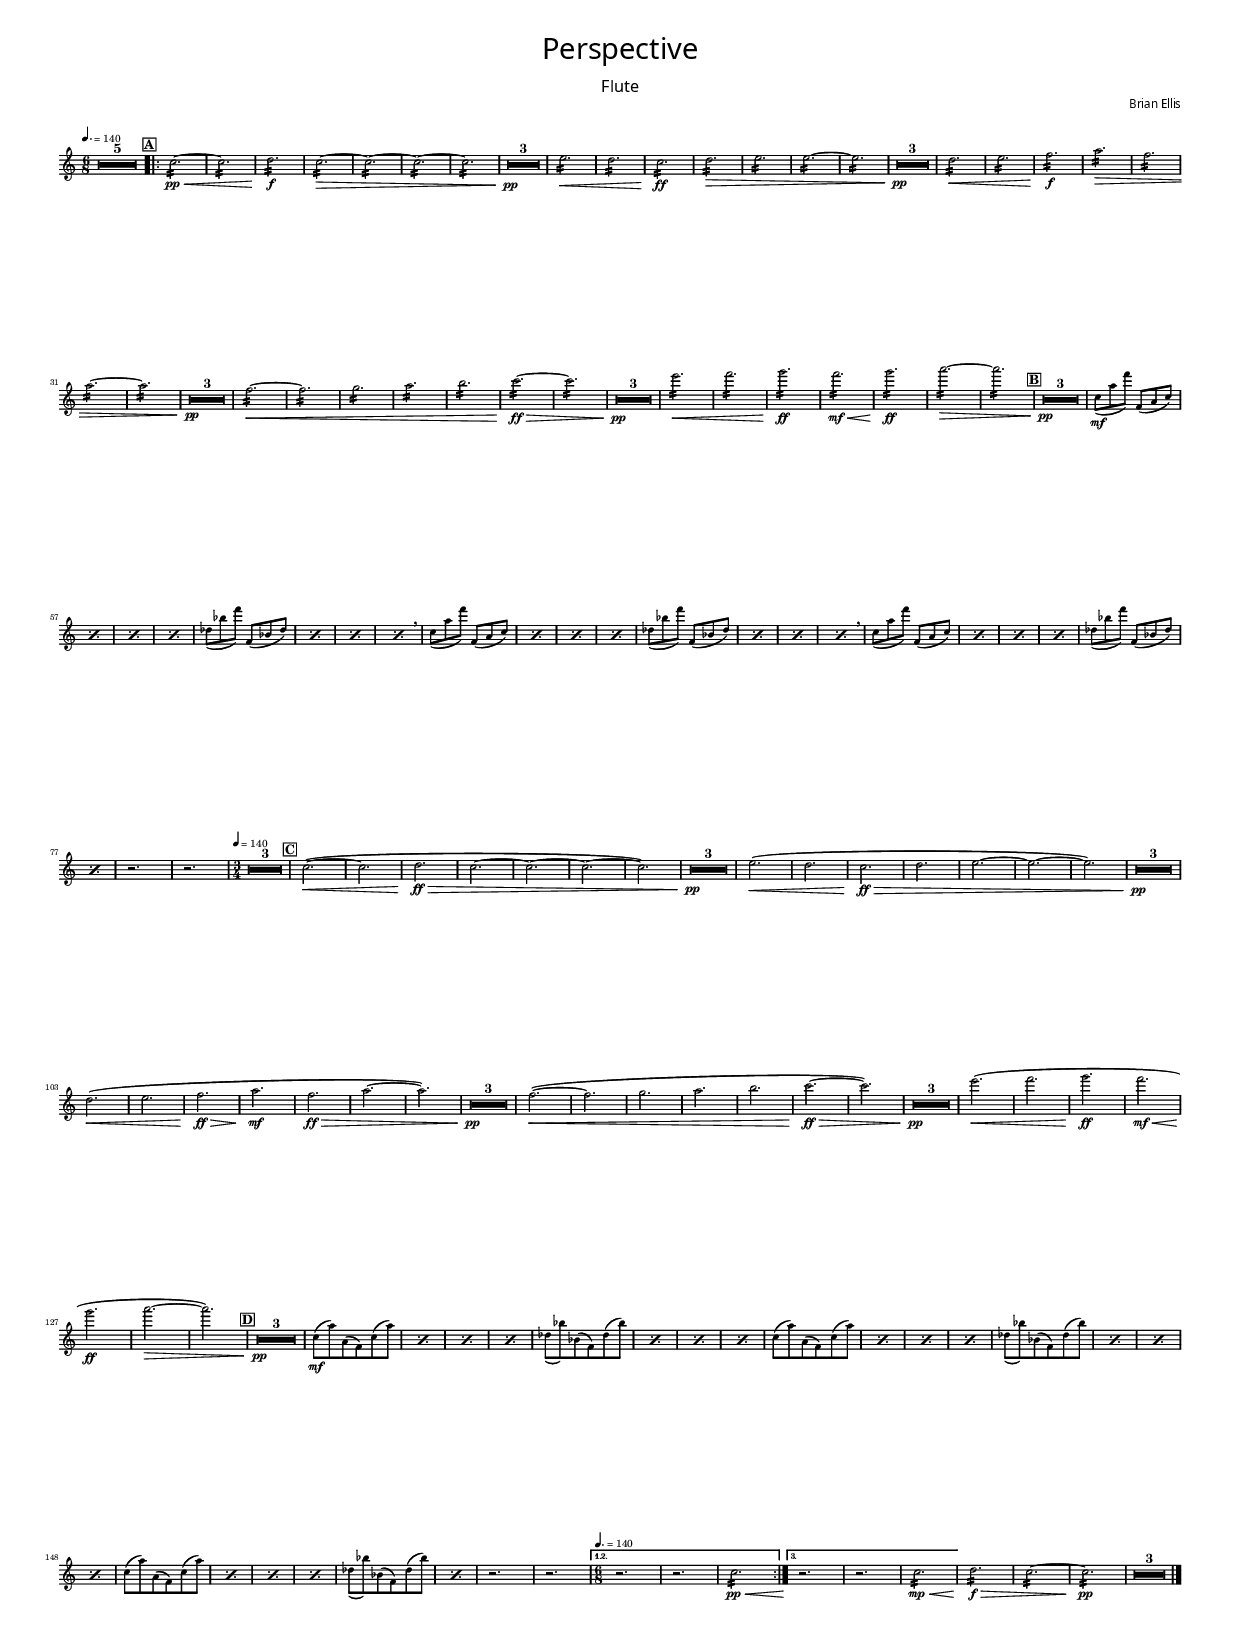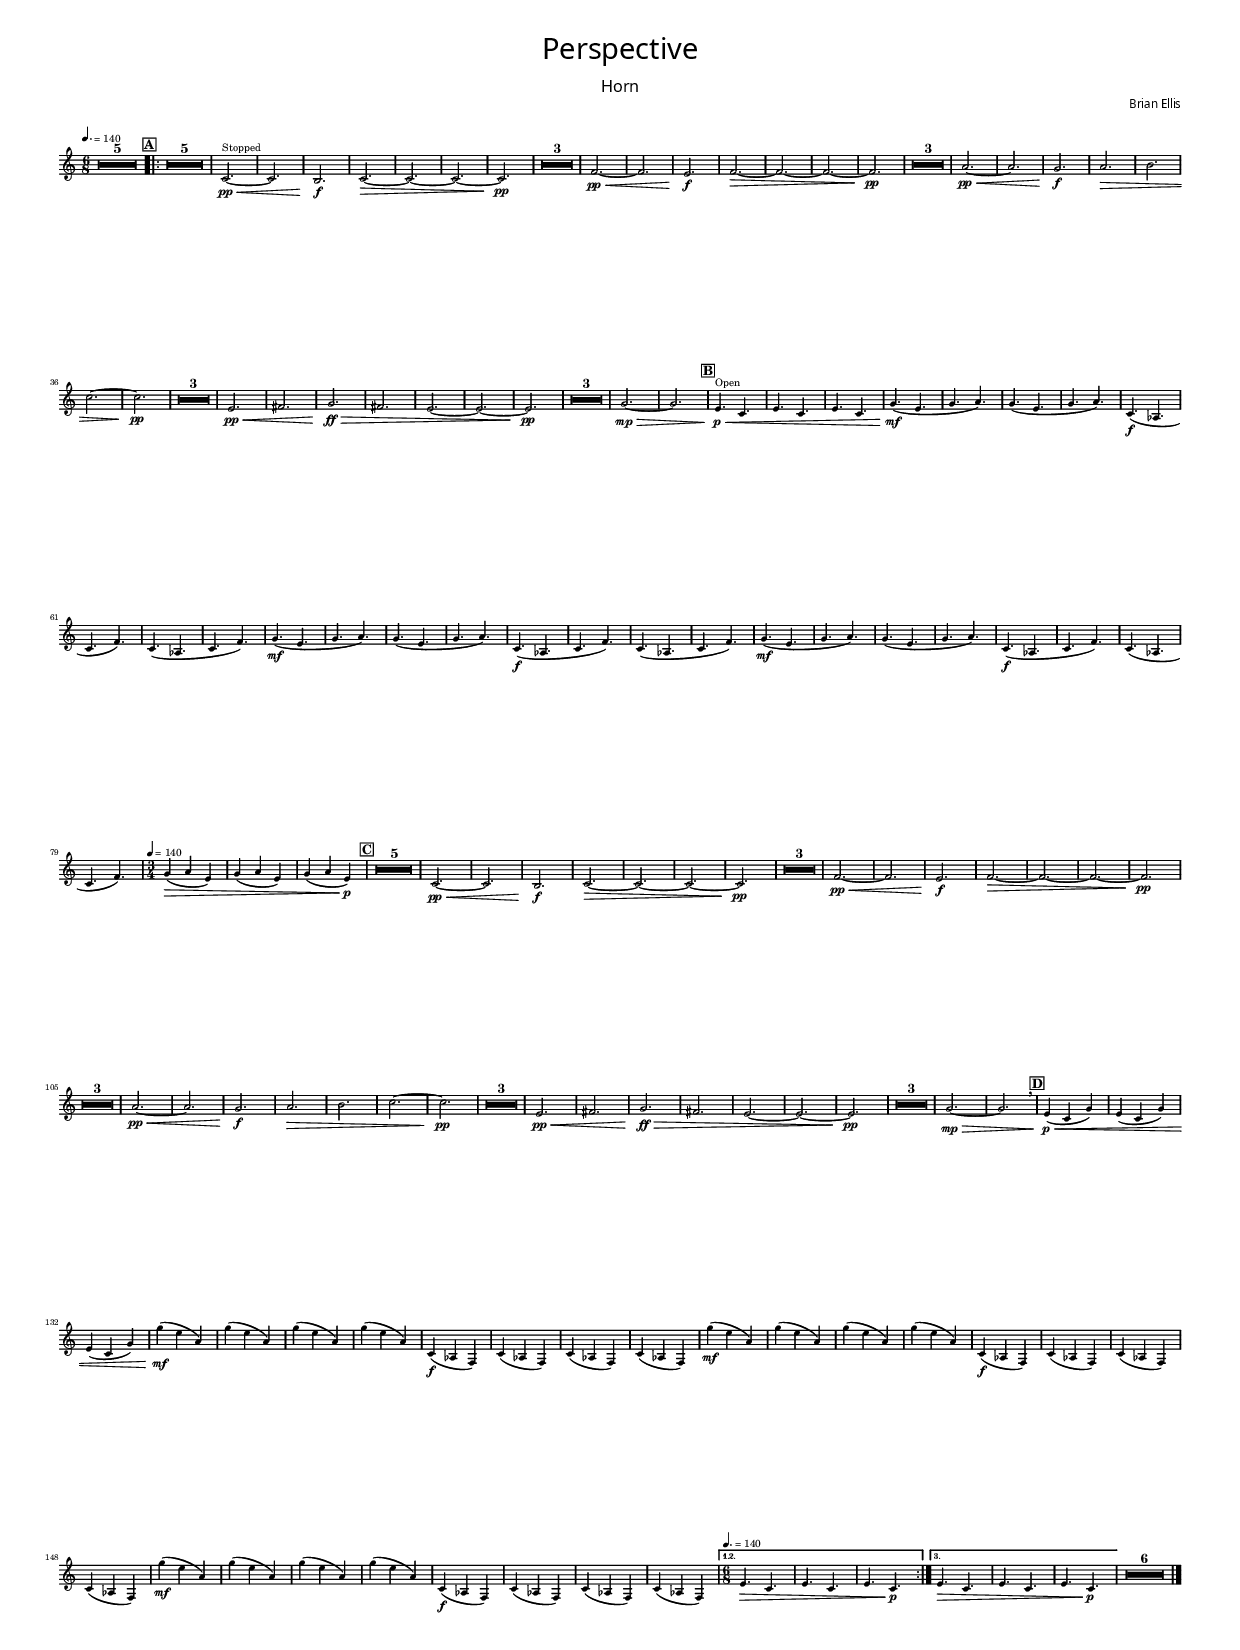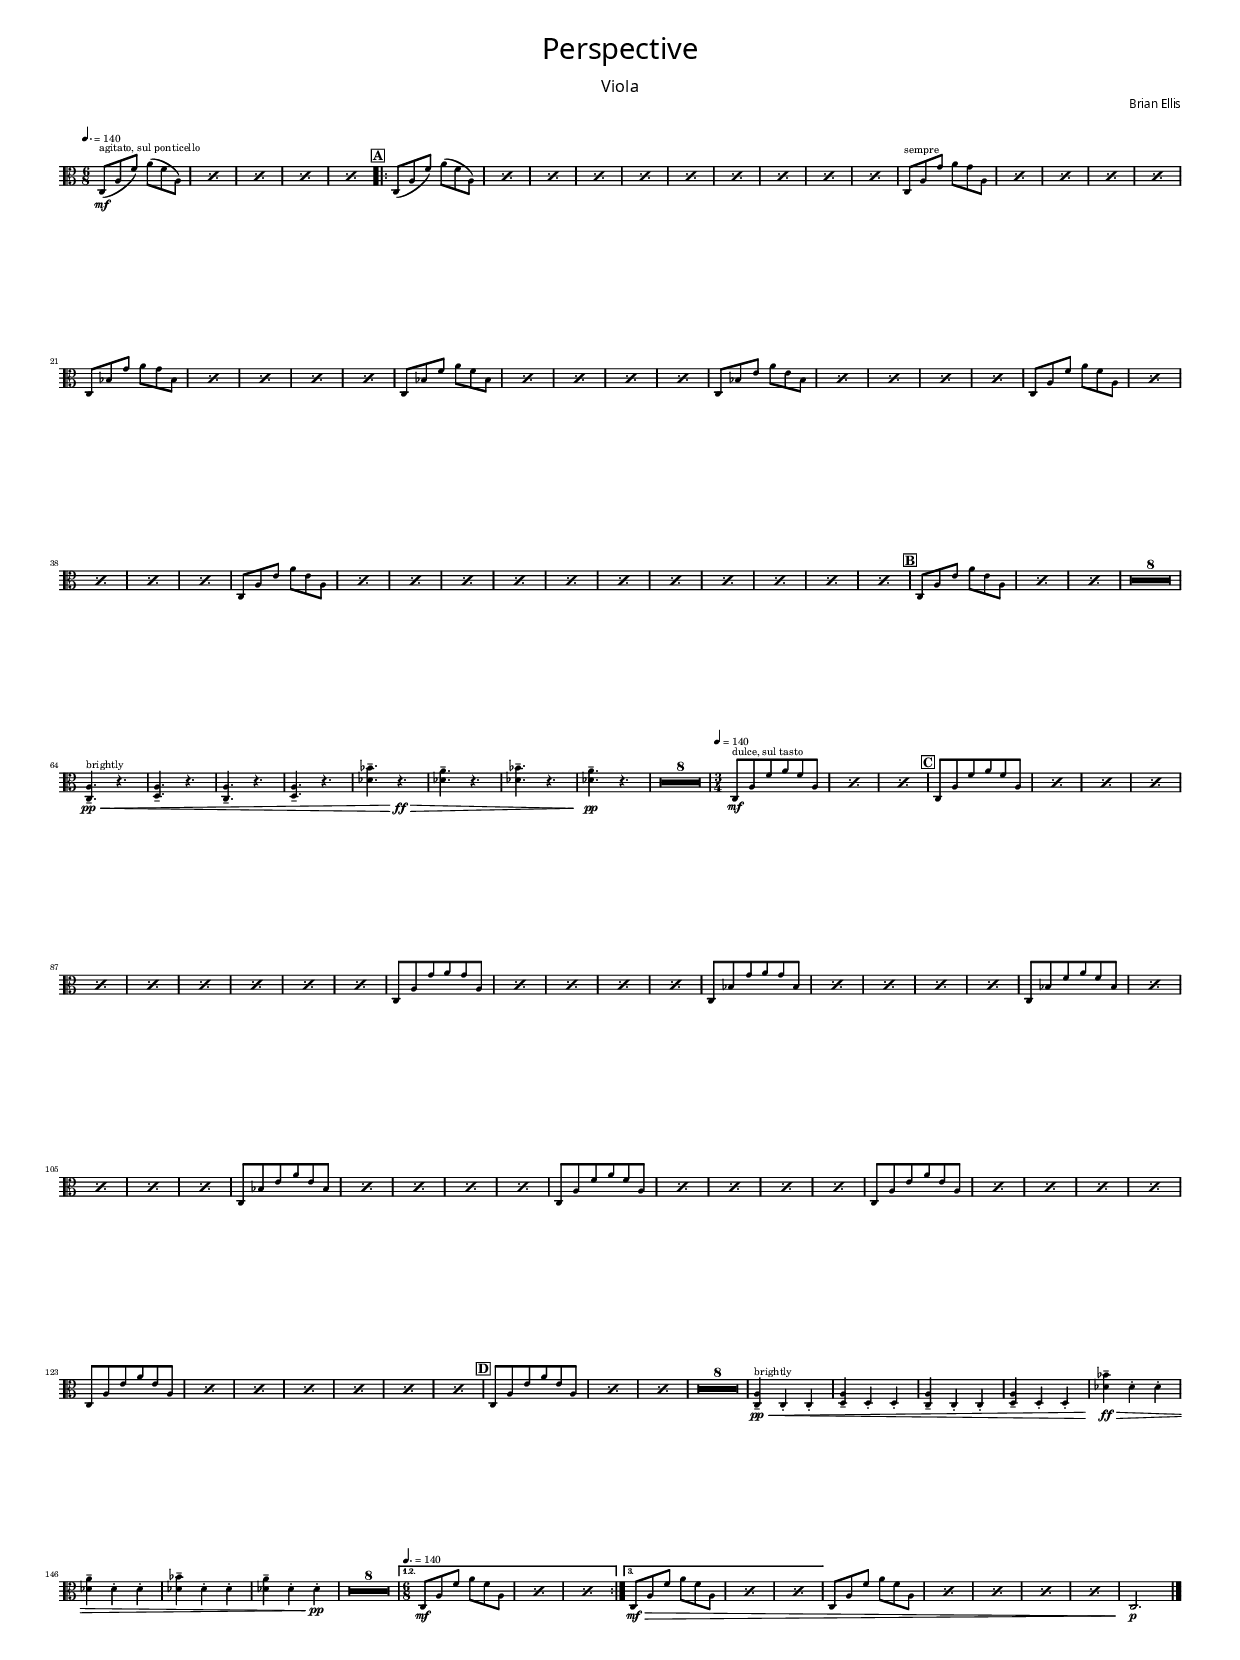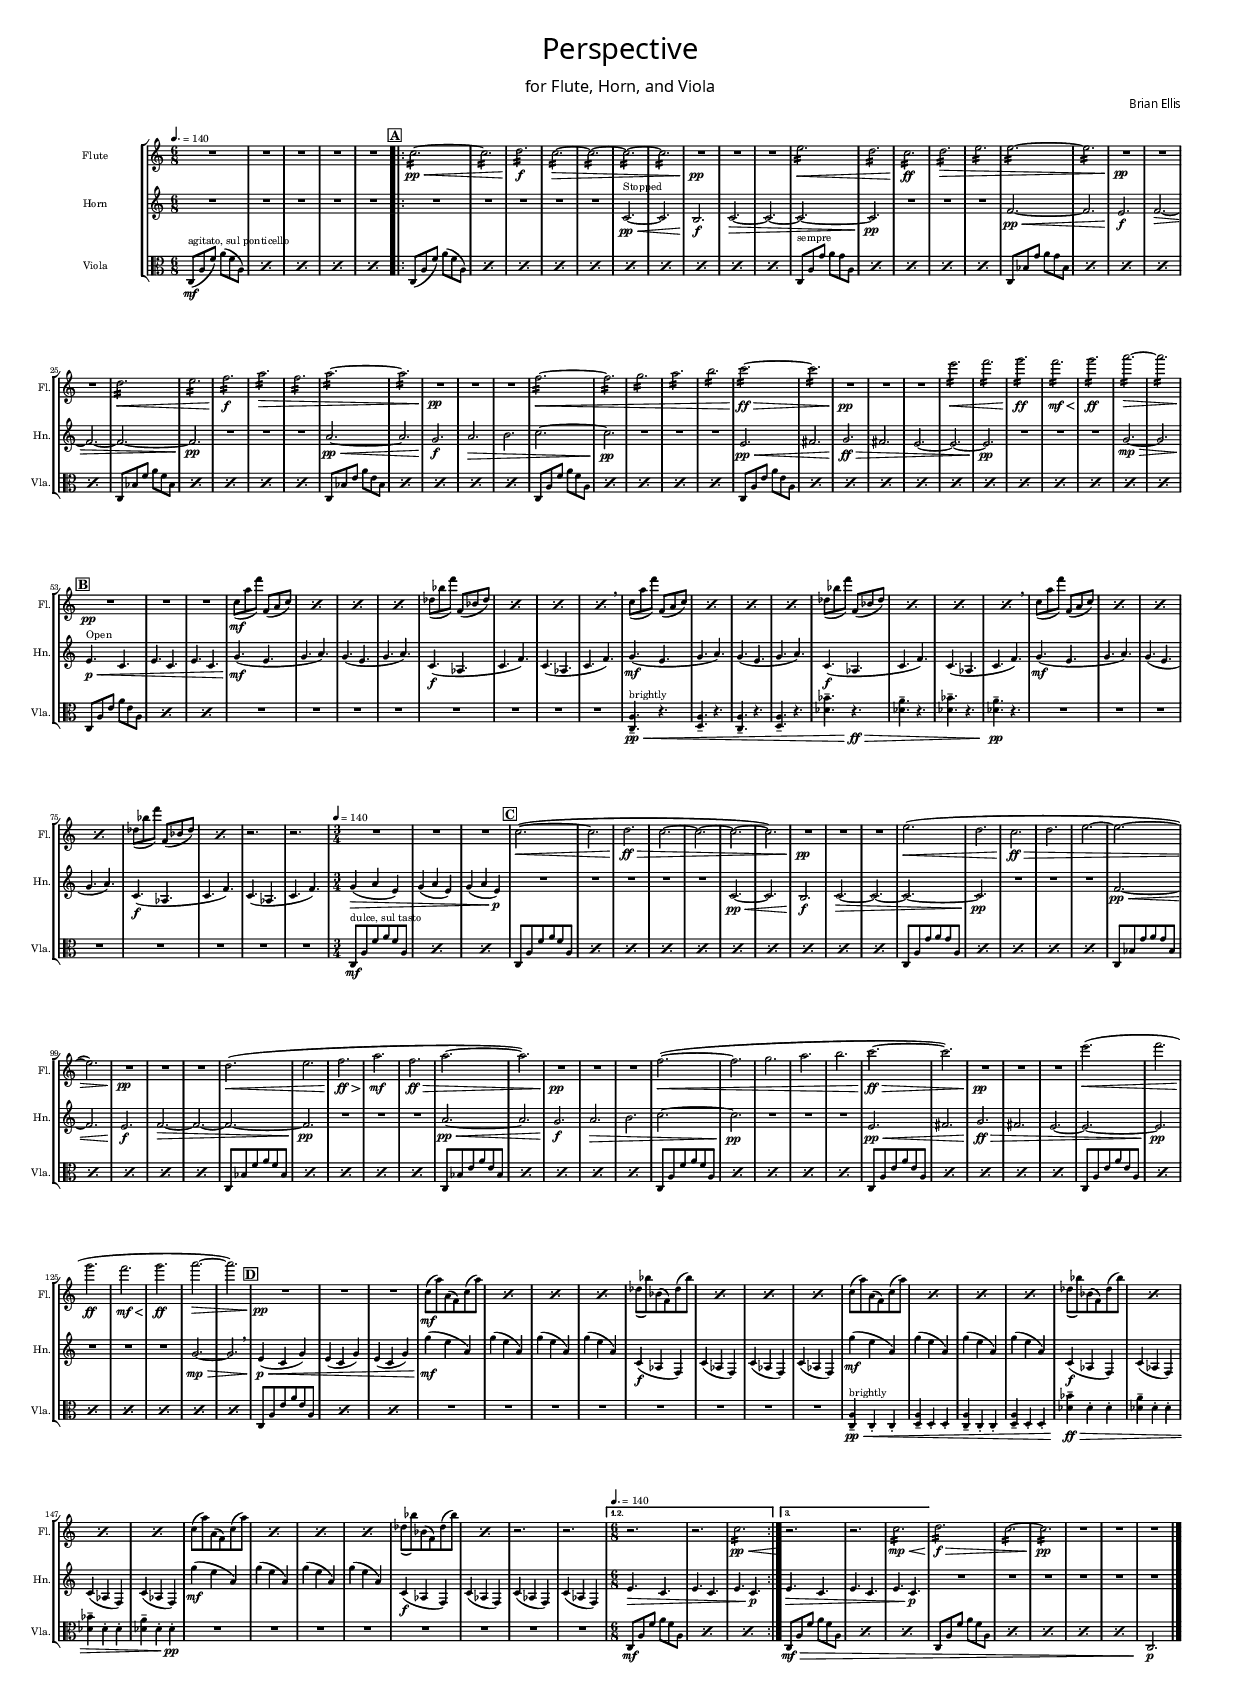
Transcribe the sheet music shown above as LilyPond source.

\version "2.18.2"
	




flute = {
	\set Score.markFormatter = #format-mark-box-alphabet
	\compressFullBarRests
	\override MultiMeasureRest.expand-limit = #2

	\tempo 4. = 140
	\time 6/8
	R2.*5	
\repeat volta 3 {
\mark \default
\repeat tremolo 12 c16\pp\<~
\repeat tremolo 12	c16 
\repeat tremolo 12	d\f 
\repeat tremolo 12	c\> ~
\repeat tremolo 12	c ~
\repeat tremolo 12	c ~
\repeat tremolo 12	c
	R2.*3\pp
\repeat tremolo 12 e16\<
\repeat tremolo 12 d
\repeat tremolo 12 c\ff
\repeat tremolo 12 d\>
\repeat tremolo 12 e
\repeat tremolo 12 e~
\repeat tremolo 12 e 
	R2.*3\pp
\repeat tremolo 12 d16\<
\repeat tremolo 12 e
\repeat tremolo 12 f\f
\repeat tremolo 12 a\>
\repeat tremolo 12 f
\repeat tremolo 12 a ~
\repeat tremolo 12 a
	R2.*3\pp
\repeat tremolo 12 f16\< ~
\repeat tremolo 12 f
\repeat tremolo 12 g
\repeat tremolo 12 a
\repeat tremolo 12 b
\repeat tremolo 12 c\ff\> ~
\repeat tremolo 12 c
	R2.*3\pp
\repeat tremolo 12 e16\<
\repeat tremolo 12 f
\repeat tremolo 12 g\ff
\repeat tremolo 12 f\mf\<
\repeat tremolo 12 g\ff
\repeat tremolo 12 a\> ~
\repeat tremolo 12 a
\mark \default
	R2.*3\pp
	\repeat percent 4 {	c,,8\mf _(a' f') f,, (a c) }
	\repeat percent 4 {	des8 _(bes' f') f,, (bes des) }
	\breathe
	\repeat percent 4 {	c8 _(a' f') f,, (a c)  }
	\repeat percent 4 {	des8 _(bes' f') f,, (bes des)  }
	\breathe
	\repeat percent 4 {	c8 _(a' f') f,, (a c) }
	\repeat percent 2 {	des8 _(bes' f') f,, (bes des) }
	r2. r2.
	\tempo 4 = 140
	\time 3/4
	R2.*3
\mark \default
c2.\< (~c d\ff\> c ~c  ~c  ~c)
	R2.*3\pp
e2.\< (d c\ff\> d e ~e ~e)
	R2.*3\pp
d2.\< (e f\ff\> a\mf f\ff\> a ~a)
	R2.*3\pp
f2.\< ( ~f g a b c\ff\> ~c)
	R2.*3\pp
e2.\< (f g\ff f\mf\< g\ff a\> ~a)

\mark \default
R2.*3\pp
	\repeat percent 4 {	c,,8\mf (a') a, (f) c' (a')}
	\repeat percent 4 {	des,8 _(bes') bes, (f) des' (bes')}
	\repeat percent 4 {	c,8 (a') a, (f) c' (a')}
	\repeat percent 4 {	des,8 _(bes') bes, (f) des' (bes')}
	\repeat percent 4 {	c,8 (a') a, (f) c' (a')}	\repeat percent 2 {	des,8 _(bes') bes, (f) des' (bes')}
	r2. r2.
	\tempo 4. = 140
	\time 6/8

}
\alternative{
{
	r2. r2.
	\repeat tremolo 12 c,16\pp\<
}
{
	r2.\! r2.
	\repeat tremolo 12 c16\mp\<
}
}
	
	\repeat tremolo 12 d16\f\>
	\repeat tremolo 12 c16 ~
	\repeat tremolo 12 c16\pp\!

R2.*3
	
\bar "|."
}


\score {
\header{
title =\markup { 
         \override #'(font-name . "Avenir Light")
		\fontsize #5 
         "Perspective" }
subtitle = "  "
subsubtitle =  \markup { 
         \override #'(font-name . "Avenir Light")
		\fontsize #5 
         "Flute" }
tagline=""
composer = \markup { 
         \override #'(font-name . "Avenir Light")
		\fontsize #1 
         "Brian Ellis" }
arranger = "   "
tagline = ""
}

	%\midi {}
	\layout {indent = 0}
	\new Staff \relative c'' {\flute}
}

\pageBreak




horn = {
	\set Score.markFormatter = #format-mark-box-alphabet
	\compressFullBarRests
	\override MultiMeasureRest.expand-limit = #2

	\tempo 4. = 140
	\time 6/8
	R2.*5
\repeat volta 3 {
\mark \default
	R2.*5
	f,2.\pp^"Stopped"\< ~f e\f f\> ~f ~f ~f\pp
	R2.*3
	bes2.\pp\< ~bes a\f bes\> ~bes ~bes ~bes\pp
	R2.*3
	d2.\pp\< ~d c\f d\> e f ~f\pp
	R2.*3 a,2.\pp\< b c\ff\> b a ~a ~a\pp
	R2.*3
	c2.\mp\> ~c
\mark \default
	a4.^"Open"\p\< f a f a f
	c'\mf (a c d) c (a c d)
	f,\f (des f bes) f (des f bes)
	c\mf (a c d) c (a c d)
	f,\f (des f bes) f (des f bes)
	c\mf (a c d) c (a c d)
	f,\f (des f bes) f (des f bes)
	\tempo 4 = 140
	\time 3/4
	c4\> (d a) c (d a) c (d a)\p
\mark \default
R2.*5
	f2.\pp\< ~f e\f f\> ~f ~f ~f\pp
	R2.*3
	bes2.\pp\< ~bes a\f bes\> ~bes ~bes ~bes\pp
	R2.*3
	d2.\pp\< ~d c\f d\> e f ~f\pp
	R2.*3 a,2.\pp\< b c\ff\> b a ~a ~a\pp
	R2.*3
	c2.\mp\> ~c \breathe
\mark \default
	a4\p\< (f c') a (f c') a (f c')
	c'\mf (a d,) c' (a d,) c' (a d,) c' (a d,)
	f,\f (des bes) f' (des bes) f' (des bes) f' (des bes) 
	c''\mf (a d,) c' (a d,) c' (a d,) c' (a d,)
	f,\f (des bes) f' (des bes) f' (des bes) f' (des bes) 
	c''\mf (a d,) c' (a d,) c' (a d,) c' (a d,)
	f,\f (des bes) f' (des bes) f' (des bes) f' (des bes) 
	\tempo 4. = 140
	\time 6/8
}
\alternative{
{

	a'4.\> f a f a f\p
}{
	a4.\> f a f a f\p
}
}
R2.*6

\bar "|."

}

%#(set-global-staff-size 30)

\score {
\header{
title =\markup { 
         \override #'(font-name . "Avenir Light")
		\fontsize #5 
         "Perspective" }
subtitle = "  "
subsubtitle =  \markup { 
         \override #'(font-name . "Avenir Light")
		\fontsize #5 
         "Horn" }
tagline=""
composer = \markup { 
         \override #'(font-name . "Avenir Light")
		\fontsize #1 
         "Brian Ellis" }
arranger = "   "
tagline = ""
}

	%\midi {}
	\layout {indent = 0}
	\new Staff \transpose f c' { \relative c'{\horn} }
}


\pageBreak





viola = {
	\set Score.markFormatter = #format-mark-box-alphabet
	\compressFullBarRests
	\override MultiMeasureRest.expand-limit = #2

\tempo 4. = 140
	\clef "alto"
	\time 6/8
\repeat percent 5 {	c8\mf^"agitato, sul ponticello" (a' f') a (f a,)}

\repeat volta 3 {
\mark \default
\repeat percent 10 {c, (a' f') a (f a,)}
\repeat percent 5 { c,^"sempre" a' g' a g a,}
\repeat percent 5 { c, bes' g' a g bes,}
\repeat percent 5 { c, bes' f' a f bes,}
\repeat percent 5 { c, bes' e a e bes}
\repeat percent 5 { c, a' f' a f a,}
\repeat percent 12 {c, a' e' a e a,}
\mark \default
\repeat percent 3 { c, a' e' a e a,}
R2.*8
	<a c,>4.--\pp\<^"brightly" r
	<a d,>-- r
	<a c,>-- r
	<a d,>-- r
	<bes' des,>-- r\ff\>
	<a des,>-- r
	<bes des,>-- r
	<a des,>--\pp r
	R2.*8
	\tempo 4 = 140
	\time 3/4
\repeat percent 3 {c,,8^"dulce, sul tasto"\mf a' f' a f a,}
\mark \default
\repeat percent 10 {c,8 a' f' a f a,}
\repeat percent 5 {	c, a' g' a g a,}
\repeat percent 5 {	c, bes' g' a g bes,}
\repeat percent 5 {	c, bes' f' a f bes,}
\repeat percent 5 {	c, bes' e a e bes}
\repeat percent 5 {	c, a' f' a f a,}
\repeat percent 5 {	c, a' e' a e a,}
\repeat percent 7 { c, a' e' a e a,}

\mark \default

\repeat percent 3 { c, a' e' a e a,}
	R2.*8
	<a c,>4--\pp\<^"brightly" c,-. c-.
	<a' d,>-- d,-. d-.
	<a' c,>-- c,-. c-.
	<a' d,>-- d,-. d-.
	<bes'' des,>--\ff\> des,-. des-.
	<a' des,>-- des,-. des-.
	<bes' des,>-- des,-. des-.
	<a' des,>-- des,-. des-.\pp
	R2.*8
	
	\tempo 4. = 140
	\time 6/8
}
\alternative{
{
	\repeat percent 3 {c,8\mf a' f' a f a,}
}
{
	\repeat percent 3 {c,8\mf\> a' f' a f a,}
}
}

\repeat percent 5 {	c,8 a' f' a f a,}
c,2.\p
\bar "|."

}


\score {
\header{
title =\markup { 
         \override #'(font-name . "Avenir Light")
		\fontsize #5 
         "Perspective" }
subtitle = "  "
subsubtitle =  \markup { 
         \override #'(font-name . "Avenir Light")
		\fontsize #5 
         "Viola" }
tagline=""
composer = \markup { 
         \override #'(font-name . "Avenir Light")
		\fontsize #1 
         "Brian Ellis" }
arranger = "   "
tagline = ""
}
	%\midi {}
	\layout {indent = 0}
	\new Staff \relative c {\viola}
}

\pageBreak



%\include "parts/guitar.ly"

#(set-global-staff-size 9)

\paper{
  left-margin = 1\cm
  right-margin = 1\cm
  top-margin = 1\cm
  bottom-margin = 1\cm
  print-all-headers = ##t
  print-page-number = ##f
}

\header { tagline = ""}

\score{
\header{
title =\markup { 
         \override #'(font-name . "Avenir Light")
		\fontsize #5 
         "Perspective" }
subtitle = "  "
subsubtitle =  \markup { 
         \override #'(font-name . "Avenir Light")
		\fontsize #5 
         "for Flute, Horn, and Viola" }
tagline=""
composer = \markup { 
         \override #'(font-name . "Avenir Light")
		\fontsize #1 
         "Brian Ellis" }
arranger = "   "
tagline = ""
}

\layout{}
\new StaffGroup
<<
\new Staff \with {
  instrumentName = #"Flute"
  shortInstrumentName = #"Fl."
  midiInstrument = "flute"
}{ \relative c'' {\flute}	}
\new Staff \with {
  instrumentName = #"Horn"
  shortInstrumentName = #"Hn."
  midiInstrument = "French Horn"
}{

\transpose f c' { \relative c'{\horn} } }

\new Staff \with {
  instrumentName = #"Viola"
  shortInstrumentName = #"Vla."
  midiInstrument = "Viola"
}{	\relative c {\viola}	}
%{\new Staff \with {
  instrumentName = #"Guitar"
  shortInstrumentName = #"Gtr."
  midiInstrument = "Acoustic Guitar (nylon)"
}{	\relative c' {\guitar}	} %}

>>
}
